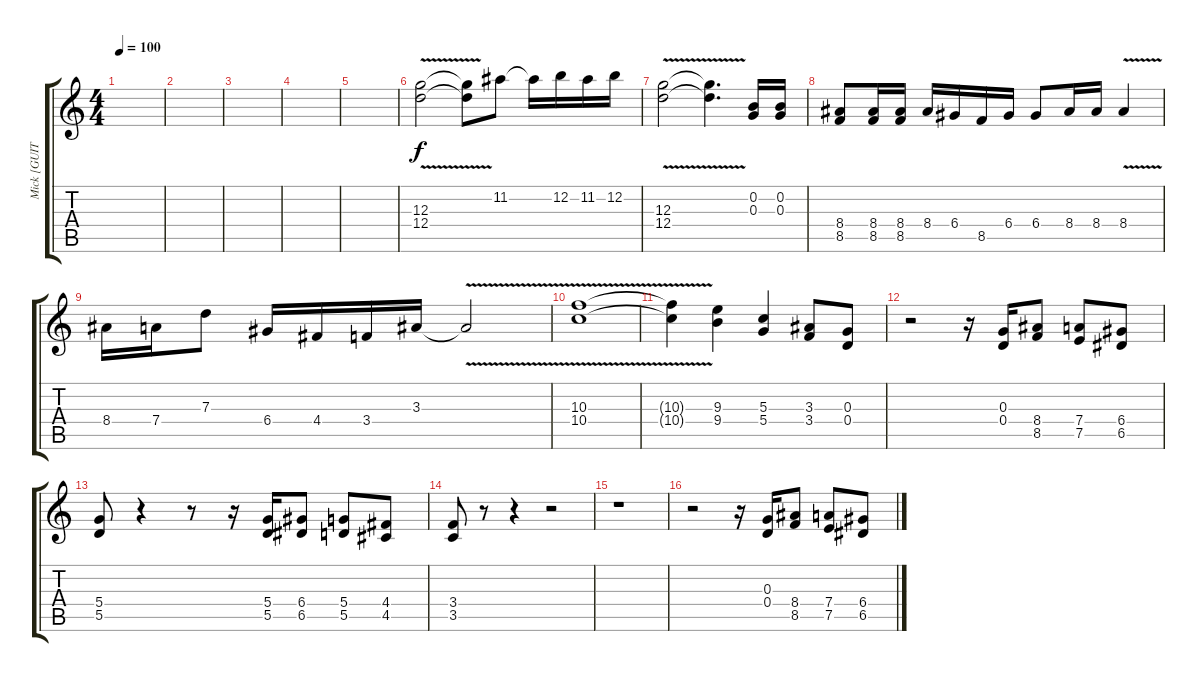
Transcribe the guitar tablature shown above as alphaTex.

\track ("Mick [GUITAR 2]" "Mick [GUIT") {instrument distortionguitar}
\staff {score tabs}
\tuning (E4 B3 G3 D3 A2 E2) {hide}
\ts (4 4)
\tempo 100
\clef g2
\ks c
|
|
|
|
|
(12.3{v} 12.4{v}).2 (12.3{t} 12.4{t}).8 11.2.8 11.2{t}.16 12.2.16 11.2.16 12.2.16 |
(12.3{v} 12.4{v}).2 (12.3{v t} 12.4{v t}).4{d} (0.2 0.3).16 (0.2 0.3).16 |
(8.4 8.5).8 (8.4 8.5).16 (8.4 8.5).16 8.4.16 6.4.16 8.5.16 6.4.16 6.4.8 8.4.16 8.4.16 8.4{v}.4 |
8.4.16 7.4.16 7.3.8 6.4.16 4.4.16 3.4.16 3.3.16 3.3{v t}.2 |
(10.3{v} 10.4{v}).1 |
(10.3{v t} 10.4{v t}).4 (9.3 9.4).4 (5.3 5.4).4 (3.3 3.4).8 (0.3 0.4).8 |
r.2 r.16 (0.3 0.4).16 (8.4 8.5).8 (7.4 7.5).8 (6.4 6.5).8 |
(5.4 5.5).8 r.4 r.8 r.16 (5.4 5.5).16 (6.4 6.5).8 (5.4 5.5).8 (4.4 4.5).8 |
(3.4 3.5).8 r.8 r.4 r.2 |
r.1 |
r.2 r.16 (0.3 0.4).16 (8.4 8.5).8 (7.4 7.5).8 (6.4 6.5).8
